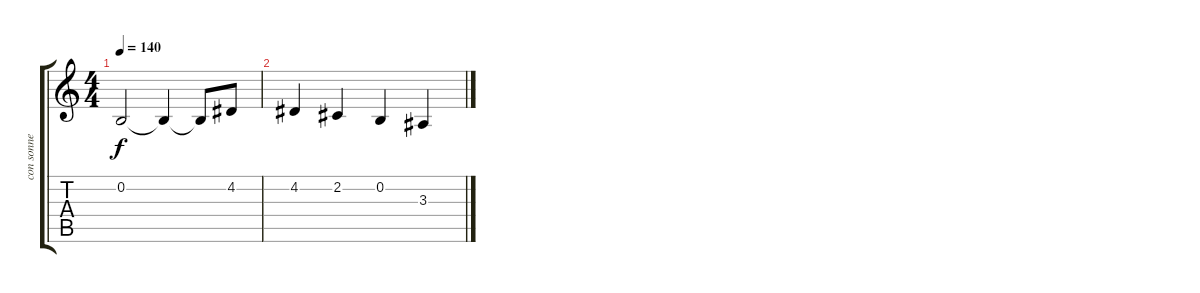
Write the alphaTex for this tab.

\track ("con sonne chant" "con sonne ") {instrument viola}
\staff {score tabs}
\tuning (E4 B3 G3 D3 A2 E2) {hide}
\ts (4 4)
\tempo 140
\clef g2
\ks c
0.2.2{dy f} 0.2{t}.4 0.2{t}.8 4.2.8 |
4.2.4 2.2.4 0.2.4 3.3.4
